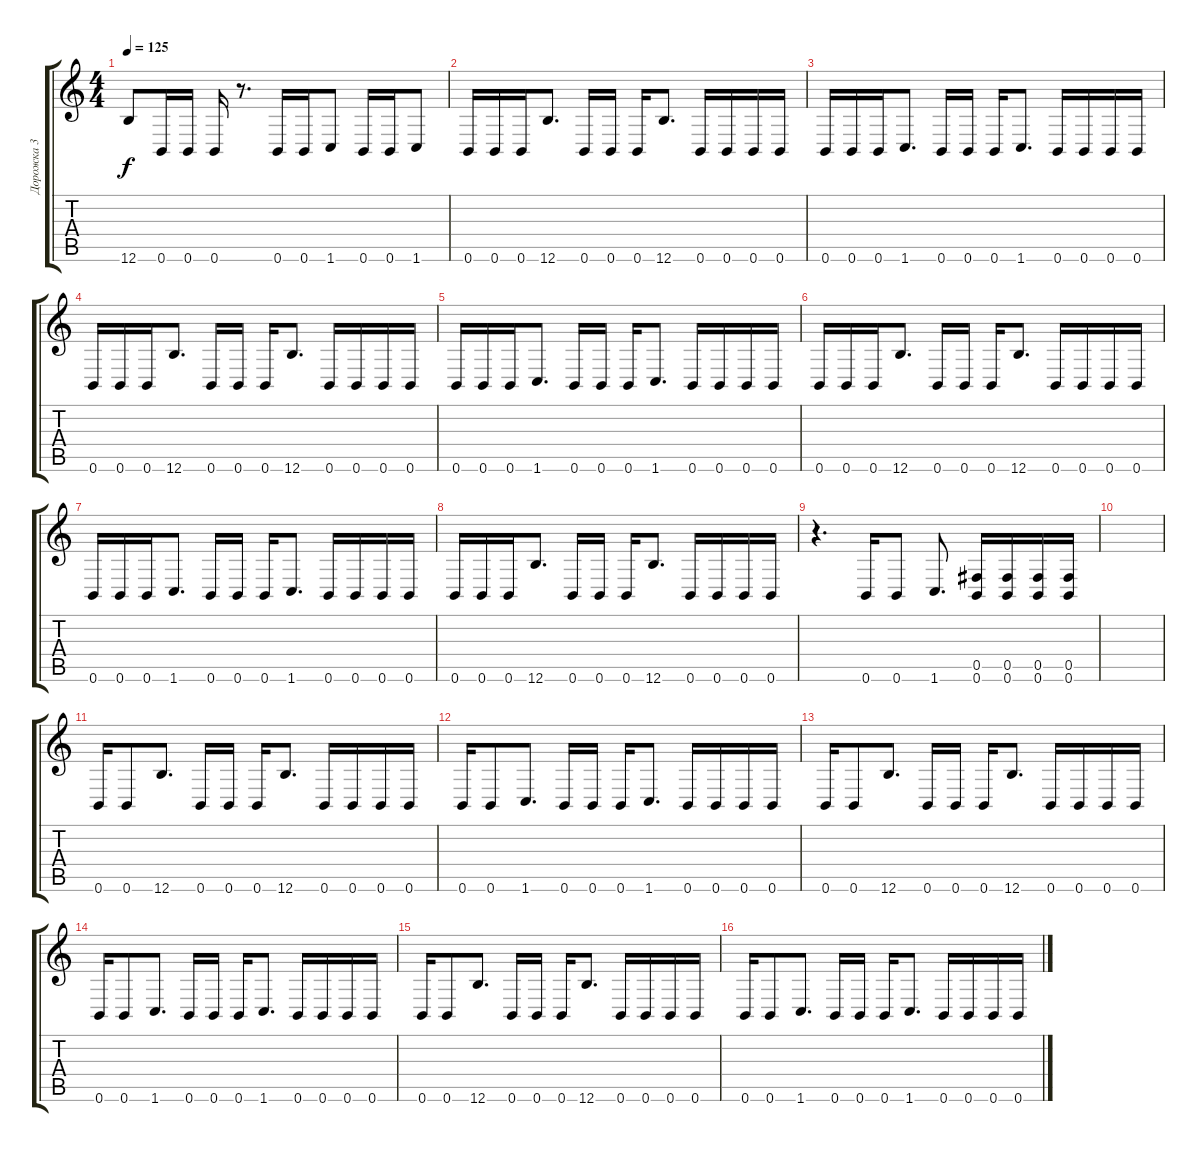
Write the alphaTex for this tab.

\track ("Дорожка 3" "Дорожка 3") {instrument overdrivenguitar}
\staff {score tabs}
\tuning (Db4 Ab3 E3 B2 Gb2 B1) {hide}
\ts (4 4)
\tempo 125
\clef g2
\ks c
12.6{t}.8{dy f} 0.6.16 0.6.16 0.6.16 r.8{d} 0.6.16 0.6.16 1.6.8 0.6.16 0.6.16 1.6.8 |
0.6.16 0.6.16 0.6.16 12.6.8{d} 0.6.16 0.6.16 0.6.16 12.6.8{d} 0.6.16 0.6.16 0.6.16 0.6.16 |
0.6.16 0.6.16 0.6.16 1.6.8{d} 0.6.16 0.6.16 0.6.16 1.6.8{d} 0.6.16 0.6.16 0.6.16 0.6.16 |
0.6.16 0.6.16 0.6.16 12.6.8{d} 0.6.16 0.6.16 0.6.16 12.6.8{d} 0.6.16 0.6.16 0.6.16 0.6.16 |
0.6.16 0.6.16 0.6.16 1.6.8{d} 0.6.16 0.6.16 0.6.16 1.6.8{d} 0.6.16 0.6.16 0.6.16 0.6.16 |
0.6.16 0.6.16 0.6.16 12.6.8{d} 0.6.16 0.6.16 0.6.16 12.6.8{d} 0.6.16 0.6.16 0.6.16 0.6.16 |
0.6.16 0.6.16 0.6.16 1.6.8{d} 0.6.16 0.6.16 0.6.16 1.6.8{d} 0.6.16 0.6.16 0.6.16 0.6.16 |
0.6.16 0.6.16 0.6.16 12.6.8{d} 0.6.16 0.6.16 0.6.16 12.6.8{d} 0.6.16 0.6.16 0.6.16 0.6.16 |
r.4{d} 0.6.16 0.6.8 1.6.8{d} (0.5 0.6).16 (0.5 0.6).16 (0.5 0.6).16 (0.5 0.6).16 |
|
0.6.16 0.6.8 12.6.8{d} 0.6.16 0.6.16 0.6.16 12.6.8{d} 0.6.16 0.6.16 0.6.16 0.6.16 |
0.6.16 0.6.8 1.6.8{d} 0.6.16 0.6.16 0.6.16 1.6.8{d} 0.6.16 0.6.16 0.6.16 0.6.16 |
0.6.16 0.6.8 12.6.8{d} 0.6.16 0.6.16 0.6.16 12.6.8{d} 0.6.16 0.6.16 0.6.16 0.6.16 |
0.6.16 0.6.8 1.6.8{d} 0.6.16 0.6.16 0.6.16 1.6.8{d} 0.6.16 0.6.16 0.6.16 0.6.16 |
0.6.16 0.6.8 12.6.8{d} 0.6.16 0.6.16 0.6.16 12.6.8{d} 0.6.16 0.6.16 0.6.16 0.6.16 |
0.6.16 0.6.8 1.6.8{d} 0.6.16 0.6.16 0.6.16 1.6.8{d} 0.6.16 0.6.16 0.6.16 0.6.16
